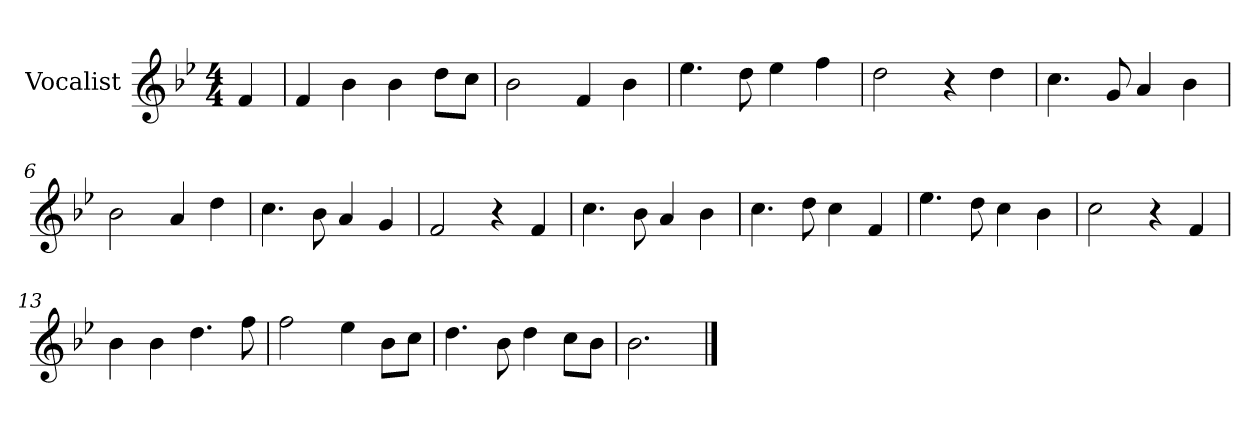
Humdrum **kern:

**kern
*part1
*staff1
*I"Vocalist
*k[b-e-]
*B-:
*M4/4
=
4f
=1
4f
4b-
4b-
8ddL
8ccJ
=2
2b-
4f
4b-
=3
4.ee-
8dd
4ee-
4ff
=4
2dd
4r
4dd
=5
4.cc
8g
4a
4b-
=6
2b-
4a
4dd
=7
4.cc
8b-
4a
4g
=8
2f
4r
4f
=9
4.cc
8b-
4a
4b-
=10
4.cc
8dd
4cc
4f
=11
4.ee-
8dd
4cc
4b-
=12
2cc
4r
4f
=13
4b-
4b-
4.dd
8ff
=14
2ff
4ee-
8b-L
8ccJ
=15
4.dd
8b-
4dd
8ccL
8b-J
=16
2.b-
==
*-
